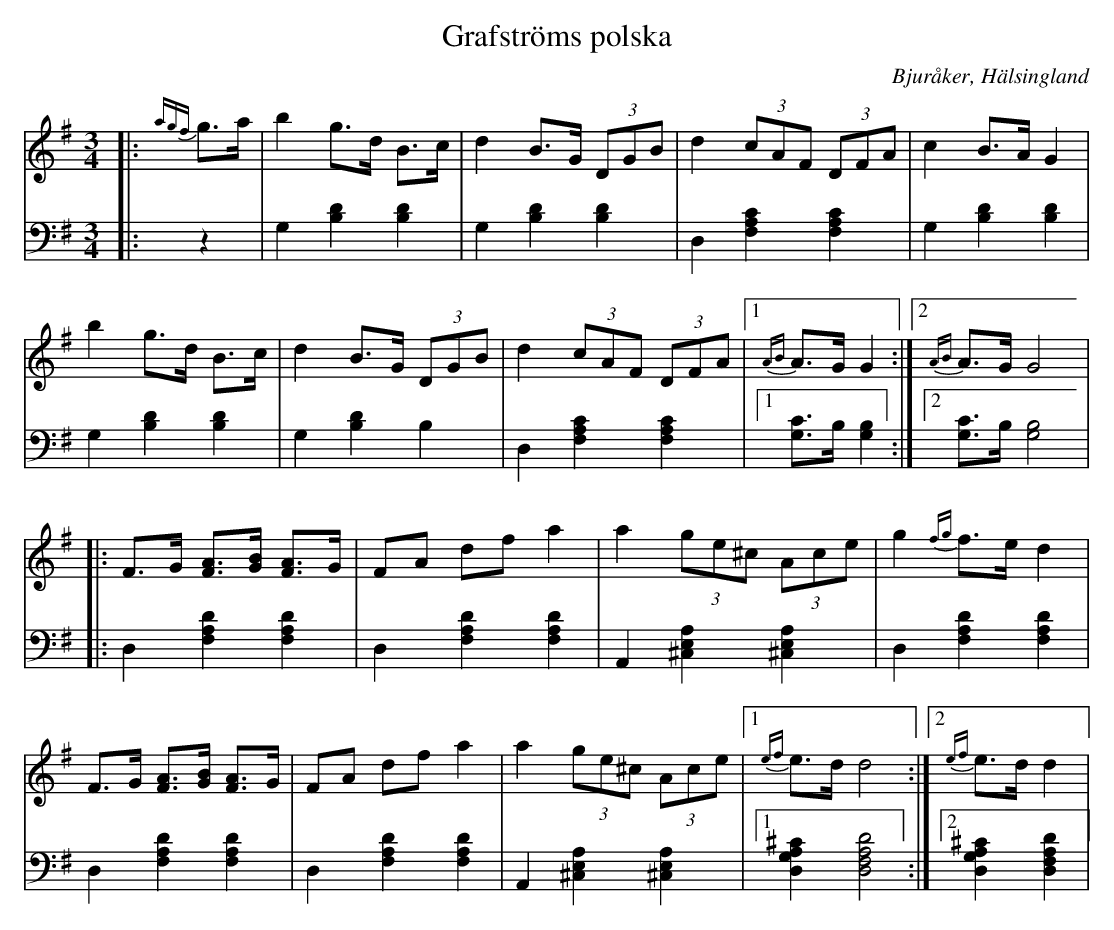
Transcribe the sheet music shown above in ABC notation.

X:1
T: Grafströms polska
O: Bjuråker, Hälsingland
M: 3/4
L: 1/8
K: G
V:1
V:2
V: 1
|:{agf}g>a|b2 g>d B>c|d2 B>G (3DGB|d2 (3cAF (3DFA|c2 B>A G2|
b2 g>d B>c|d2 B>G (3DGB|d2 (3cAF (3DFA|1 {AB}A>G G2:|2 {AB}A>G G4|
|:F>G [FA]>[GB] [FA]>G |FA df a2 |a2 (3ge^c (3Ace |g2 {fg}f>e d2 |
F>G [FA]>[GB] [FA]>G |FA df a2 |a2 (3ge^c (3Ace |1 {ef}e>d d4:|2 {ef}e>d d2|
V:2 clef=bass
|:z2 | G,2 [B,2D2] [B,2D2]| G,2 [B,2D2] [B,2D2]|D,2 [F,2A,2C2] [F,2A,2C2]| G,2 [B,2D2] [B,2D2]|
G,2 [B,2D2] [B,2D2]|G,2 [B,2D2] B,2|D,2 [F,2A,2C2] [F,2A,2C2]|1 [G,C]>B, [G,2B,2]:|2 [G,C]>B, [G,4B,4]|
|:D,2 [F,2A,2D2] [F,2A,2D2]|D,2 [F,2A,2D2] [F,2A,2D2]| A,,2 [^C,2E,2A,2] [^C,2E,2A,2]|D,2 [F,2A,2D2] [F,2A,2D2] |
D,2 [F,2A,2D2] [F,2A,2D2] | D,2 [F,2A,2D2] [F,2A,2D2] | A,,2 [^C,2E,2A,2] [^C,2E,2A,2]|1 [D,2G,2A,2^C2] [D,4F,4A,4D4]:|2 [D,2G,2A,2^C2] [D,2F,2A,2D2]|
